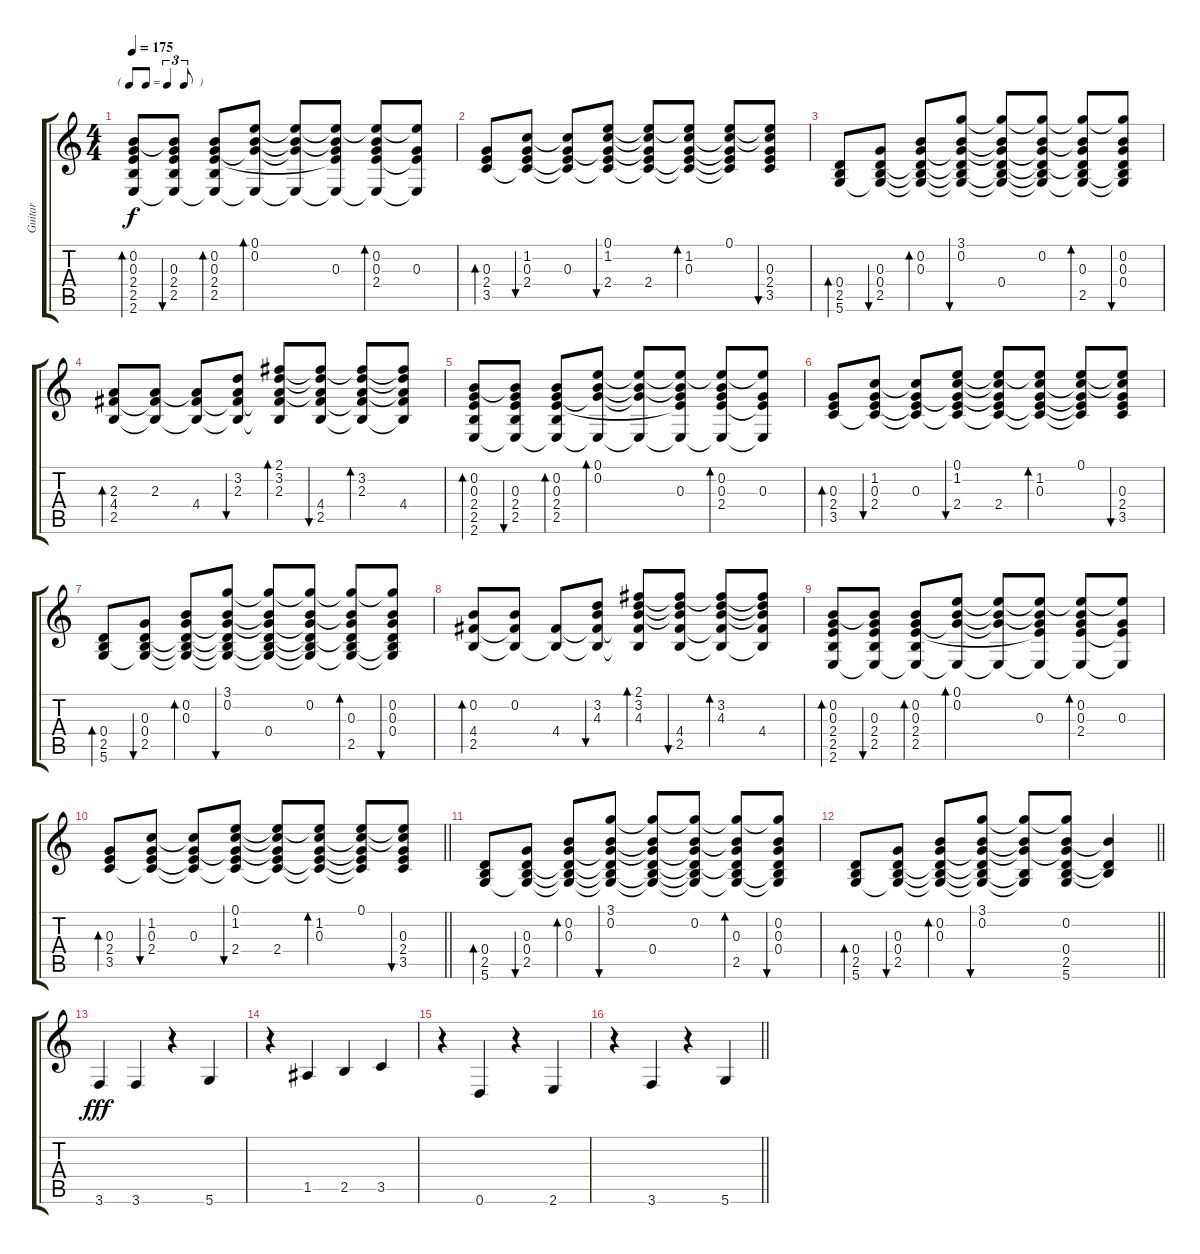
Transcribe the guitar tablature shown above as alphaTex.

\track ("Guitar" "Guitar") {instrument acousticguitarsteel}
\staff {score tabs}
\tuning (E4 B3 G3 D3 A2 D2) {hide}
\ts (4 4)
\tf triplet8th
\tempo 175
\clef g2
\ks c
(0.2 0.3 2.4 2.5 2.6).8{bd 60 dy f} (0.2{t} 0.3 2.4 2.5 2.6{t}).8{bu 60} (0.2 0.3 2.4 2.5 2.6{t}).8{bd 60} (0.1 0.2 0.3{t} 2.6{t}).8{bd 60} (0.1{t} 0.2{t} 0.3{t} 2.6{t}).8 (0.1{t} 0.2{t} 0.3 2.4{t} 2.6{t}).8 (0.1{t} 0.2 0.3 2.4 2.6{t}).8{bd 60} (0.1{t} 0.3 2.4{t} 2.6{t}).8 |
(0.3 2.4 3.5).8{bd 60} (1.2 0.3 2.4 3.5{t}).8{bu 60} (1.2{t} 0.3 2.4{t} 3.5{t}).8 (0.1 1.2 0.3{t} 2.4 3.5{t}).8{bu 60} (0.1{t} 1.2{t} 0.3{t} 2.4 3.5{t}).8 (0.1{t} 1.2 0.3 2.4{t} 3.5{t}).8{bd 60} (0.1 1.2{t} 0.3{t} 2.4{t} 3.5{t}).8 (0.1{t} 1.2{t} 0.3 2.4 3.5).8{bu 60} |
(0.4 2.5 5.6).8{bd 60} (0.3 0.4 2.5 5.6{t}).8{bu 60} (0.2 0.3 0.4{t} 2.5{t} 5.6{t}).8{bd 60} (3.1 0.2 0.3{t} 0.4{t} 2.5{t} 5.6{t}).8{bu 60} (3.1{t} 0.2{t} 0.3{t} 0.4 2.5{t} 5.6{t}).8 (3.1{t} 0.2 0.3{t} 0.4{t} 2.5{t} 5.6{t}).8 (3.1{t} 0.2{t} 0.3 0.4{t} 2.5 5.6{t}).8{bd 60} (3.1{t} 0.2 0.3 0.4 2.5{t} 5.6{t}).8{bu 60} |
(2.3 4.4 2.5).8{bd 60} (2.3 4.4{t} 2.5{t}).8 (2.3{t} 4.4 2.5{t}).8 (3.2 2.3 4.4{t} 2.5{t}).8{bu 60} (2.1 3.2 2.3 4.4{t} 2.5{t}).8{bd 60} (2.1{t} 3.2{t} 2.3{t} 4.4 2.5).8{bu 60} (2.1{t} 3.2 2.3 4.4{t} 2.5{t}).8{bd 60} (2.1{t} 3.2{t} 2.3{t} 4.4 2.5{t}).8 |
(0.2 0.3 2.4 2.5 2.6).8{bd 60} (0.2{t} 0.3 2.4 2.5 2.6{t}).8{bu 60} (0.2 0.3 2.4 2.5 2.6{t}).8{bd 60} (0.1 0.2 0.3{t} 2.6{t}).8{bd 60} (0.1{t} 0.2{t} 0.3{t} 2.6{t}).8 (0.1{t} 0.2{t} 0.3 2.4{t} 2.6{t}).8 (0.1{t} 0.2 0.3 2.4 2.6{t}).8{bd 60} (0.1{t} 0.3 2.4{t} 2.6{t}).8 |
(0.3 2.4 3.5).8{bd 60} (1.2 0.3 2.4 3.5{t}).8{bu 60} (1.2{t} 0.3 2.4{t} 3.5{t}).8 (0.1 1.2 0.3{t} 2.4 3.5{t}).8{bu 60} (0.1{t} 1.2{t} 0.3{t} 2.4 3.5{t}).8 (0.1{t} 1.2 0.3 2.4{t} 3.5{t}).8{bd 60} (0.1 1.2{t} 0.3{t} 2.4{t} 3.5{t}).8 (0.1{t} 1.2{t} 0.3 2.4 3.5).8{bu 60} |
(0.4 2.5 5.6).8{bd 60} (0.3 0.4 2.5 5.6{t}).8{bu 60} (0.2 0.3 0.4{t} 2.5{t} 5.6{t}).8{bd 60} (3.1 0.2 0.3{t} 0.4{t} 2.5{t} 5.6{t}).8{bu 60} (3.1{t} 0.2{t} 0.3{t} 0.4 2.5{t} 5.6{t}).8 (3.1{t} 0.2 0.3{t} 0.4{t} 2.5{t} 5.6{t}).8 (3.1{t} 0.2{t} 0.3 0.4{t} 2.5 5.6{t}).8{bd 60} (3.1{t} 0.2 0.3 0.4 2.5{t} 5.6{t}).8{bu 60} |
(0.2 4.4 2.5).8{bd 60} (0.2 4.4{t} 2.5{t}).8 (4.4 2.5{t}).8 (3.2 4.3 4.4{t} 2.5{t}).8{bu 60} (2.1 3.2 4.3 4.4{t} 2.5{t}).8{bd 60} (2.1{t} 3.2{t} 4.3{t} 4.4 2.5).8{bu 60} (2.1{t} 3.2 4.3 4.4{t} 2.5{t}).8{bd 60} (2.1{t} 3.2{t} 4.3{t} 4.4 2.5{t}).8 |
(0.2 0.3 2.4 2.5 2.6).8{bd 60} (0.2{t} 0.3 2.4 2.5 2.6{t}).8{bu 60} (0.2 0.3 2.4 2.5 2.6{t}).8{bd 60} (0.1 0.2 0.3{t} 2.6{t}).8{bd 60} (0.1{t} 0.2{t} 0.3{t} 2.6{t}).8 (0.1{t} 0.2{t} 0.3 2.4{t} 2.6{t}).8 (0.1{t} 0.2 0.3 2.4 2.6{t}).8{bd 60} (0.1{t} 0.3 2.4{t} 2.6{t}).8 |
\barLineRight lightlight
(0.3 2.4 3.5).8{bd 60} (1.2 0.3 2.4 3.5{t}).8{bu 60} (1.2{t} 0.3 2.4{t} 3.5{t}).8 (0.1 1.2 0.3{t} 2.4 3.5{t}).8{bu 60} (0.1{t} 1.2{t} 0.3{t} 2.4 3.5{t}).8 (0.1{t} 1.2 0.3 2.4{t} 3.5{t}).8{bd 60} (0.1 1.2{t} 0.3{t} 2.4{t} 3.5{t}).8 (0.1{t} 1.2{t} 0.3 2.4 3.5).8{bu 60} |
(0.4 2.5 5.6).8{bd 60} (0.3 0.4 2.5 5.6{t}).8{bu 60} (0.2 0.3 0.4{t} 2.5{t} 5.6{t}).8{bd 60} (3.1 0.2 0.3{t} 0.4{t} 2.5{t} 5.6{t}).8{bu 60} (3.1{t} 0.2{t} 0.3{t} 0.4 2.5{t} 5.6{t}).8 (3.1{t} 0.2 0.3{t} 0.4{t} 2.5{t} 5.6{t}).8 (3.1{t} 0.2{t} 0.3 0.4{t} 2.5 5.6{t}).8{bd 60} (3.1{t} 0.2 0.3 0.4 2.5{t} 5.6{t}).8{bu 60} |
\barLineRight lightlight
(0.4 2.5 5.6).8{bd 60} (0.3 0.4 2.5 5.6{t}).8{bu 60} (0.2 0.3 0.4{t} 2.5{t} 5.6{t}).8{bd 60} (3.1 0.2 0.3{t} 0.4{t} 2.5{t} 5.6{t}).8{bu 60} (3.1{t} 0.2{t} 0.3{t} 2.5{t} 5.6{t}).8 (3.1{t} 0.2 0.3{t} 0.4 2.5 5.6).8 (0.2{t} 0.4{t} 2.5{t}).4 |
3.6.4{dy fff volume 16 instrument distortionguitar} 3.6.4 r.4 5.6.4 |
r.4 1.5.4 2.5.4 3.5.4 |
r.4 0.6.4 r.4 2.6.4 |
\barLineRight lightlight
r.4 3.6.4 r.4 5.6.4
